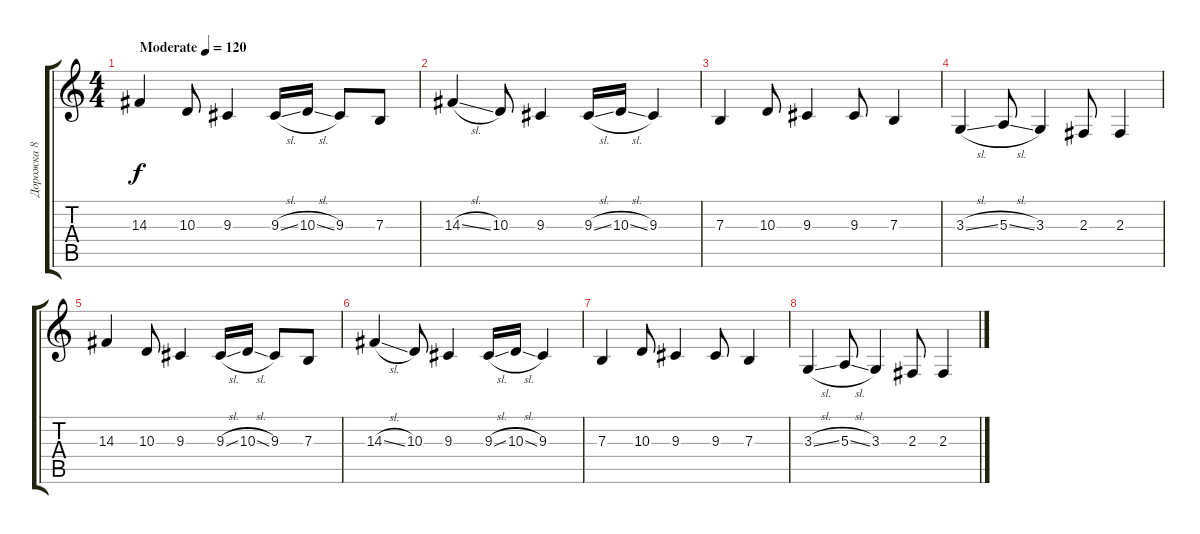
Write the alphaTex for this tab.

\track ("Дорожка 8" "Дорожка 8") {instrument choiraahs}
\staff {score tabs}
\tuning (Db4 Ab3 E3 B2 Gb2 B1) {hide}
\ts (4 4)
\tempo (120 "Moderate")
\clef g2
\ks c
14.3.4{dy f instrument choiraahs} 10.3.8 9.3.4 9.3{sl}.16 10.3{sl}.16 9.3.8 7.3.8 |
14.3{sl}.4 10.3.8 9.3.4 9.3{sl}.16 10.3{sl}.16 9.3.4 |
7.3.4 10.3.8 9.3.4 9.3.8 7.3.4 |
3.3{sl}.4 5.3{sl}.8 3.3.4 2.3.8 2.3.4 |
14.3.4 10.3.8 9.3.4 9.3{sl}.16 10.3{sl}.16 9.3.8 7.3.8 |
14.3{sl}.4 10.3.8 9.3.4 9.3{sl}.16 10.3{sl}.16 9.3.4 |
7.3.4 10.3.8 9.3.4 9.3.8 7.3.4 |
3.3{sl}.4 5.3{sl}.8 3.3.4 2.3.8 2.3.4
